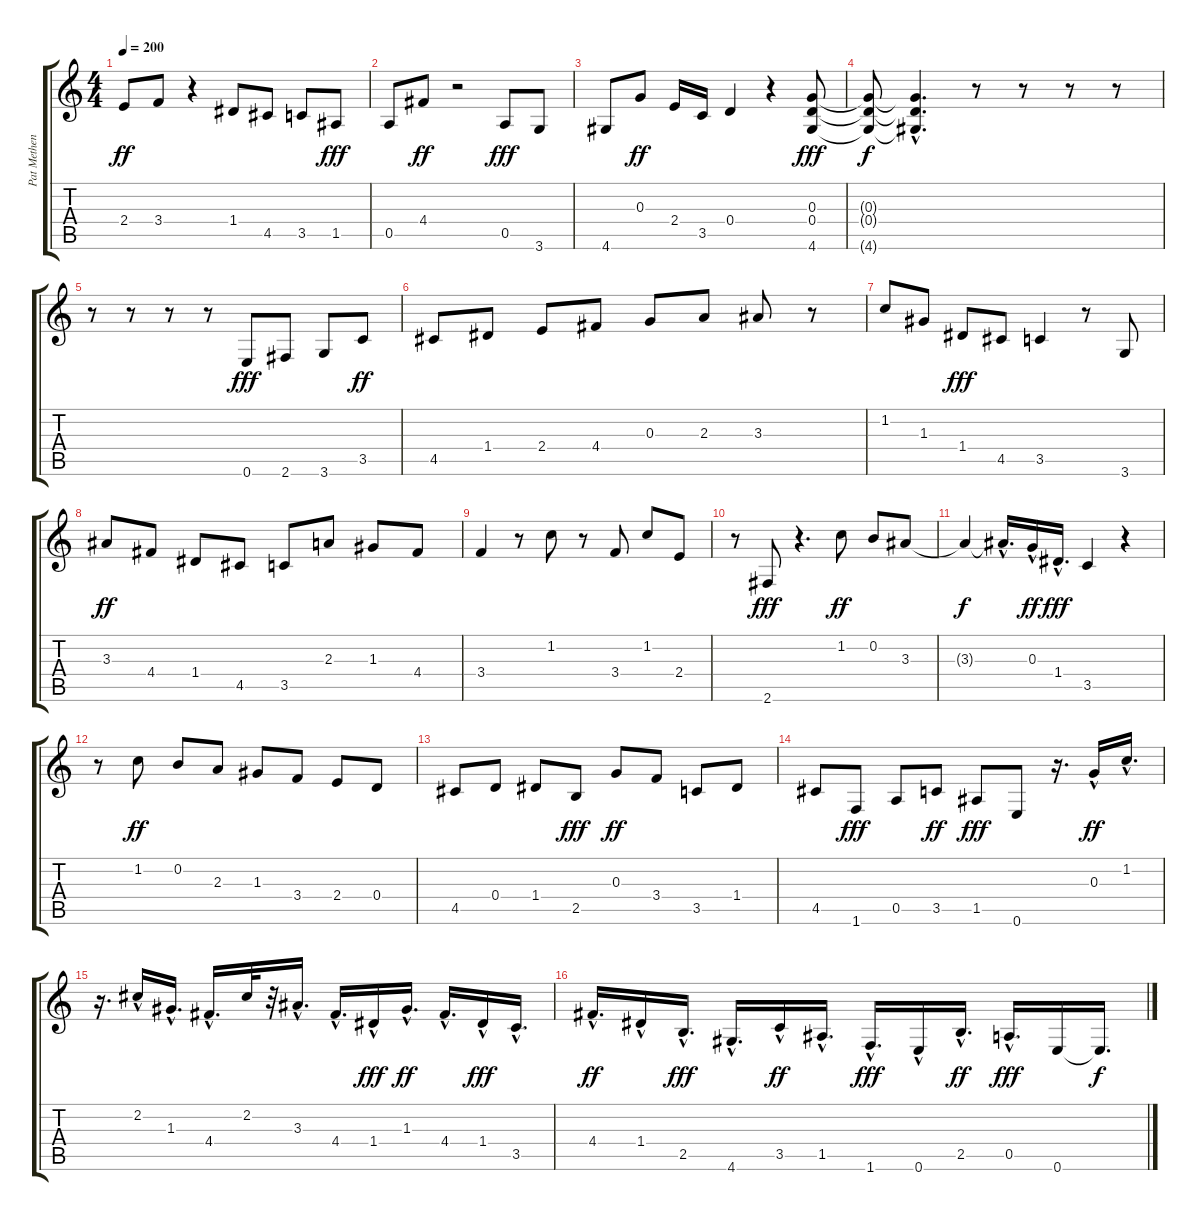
\track ("Pat Metheny" "Pat Methen") {instrument electricguitarjazz}
\staff {score tabs}
\tuning (E4 B3 G3 D3 A2 E2) {hide}
\ts (4 4)
\tempo 200
\clef g2
\ks c
2.4.8{dy ff} 3.4.8 r.4 1.4.8 4.5.8 3.5.8 1.5.8{dy fff} |
0.5.8 4.4.8{dy ff} r.2 0.5.8{dy fff} 3.6.8 |
4.6.8 0.3.8{dy ff} 2.4.16 3.5.16 0.4.4 r.4 (0.3 0.4 4.6).8{dy fff} |
(0.3{t} 0.4{t} 4.6{t}).8{dy f} (0.3{hac t} 0.4{hac t} 4.6{hac t}).4{d} r.8 r.8 r.8 r.8 |
r.8 r.8 r.8 r.8 0.6.8{dy fff} 2.6.8 3.6.8 3.5.8{dy ff} |
4.5.8 1.4.8 2.4.8 4.4.8 0.3.8 2.3.8 3.3.8 r.8 |
1.2.8 1.3.8 1.4.8{dy fff} 4.5.8 3.5.4 r.8 3.6.8 |
3.3.8{dy ff} 4.4.8 1.4.8 4.5.8 3.5.8 2.3.8 1.3.8 4.4.8 |
3.4.4 r.8 1.2.8 r.8 3.4.8 1.2.8 2.4.8 |
r.8 2.6.8{dy fff} r.4{d} 1.2.8{dy ff} 0.2.8 3.3.8 |
3.3{t}.4{dy f} 3.3{hac t}.16{d} 0.3{hac}.16{dy ff} 1.4{hac}.16{d dy fff} 3.5.4 r.4 |
r.8 1.2.8{dy ff} 0.2.8 2.3.8 1.3.8 3.4.8 2.4.8 0.4.8 |
4.5.8 0.4.8 1.4.8 2.5.8{dy fff} 0.3.8{dy ff} 3.4.8 3.5.8 1.4.8 |
4.5.8 1.6.8{dy fff} 0.5.8 3.5.8{dy ff} 1.5.8{dy fff} 0.6.8 r.16{d} 0.3{hac}.16{dy ff} 1.2{hac}.16{d} |
r.16{d} 2.2{hac}.16 1.3{hac}.16{d} 4.4{hac}.16{d} 2.2.32 r.32 3.3{hac}.16{d} 4.4{hac}.16{d} 1.4{hac}.16{dy fff} 1.3{hac}.16{d dy ff} 4.4{hac}.16{d} 1.4{hac}.16{dy fff} 3.5{hac}.16{d} |
4.4{hac}.16{d dy ff} 1.4{hac}.16 2.5{hac}.16{d dy fff} 4.6{hac}.16{d} 3.5{hac}.16{dy ff} 1.5{hac}.16{d} 1.6{hac}.16{d dy fff} 0.6{hac}.16 2.5{hac}.16{d dy ff} 0.5{hac}.16{d dy fff} 0.6.16 0.6{t}.16{d dy f}
